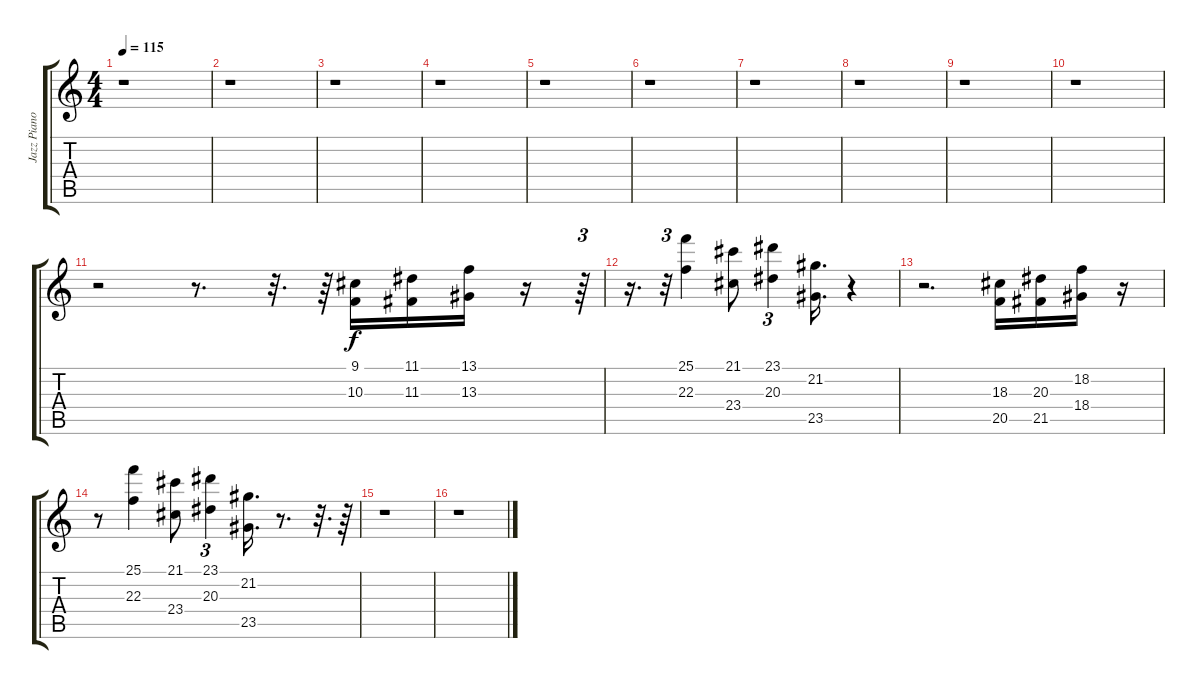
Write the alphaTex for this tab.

\track ("Jazz Piano" "Jazz Piano") {instrument acousticgrandpiano}
\staff {score tabs}
\tuning (E4 B3 G3 D3 A2 E2) {hide}
\ts (4 4)
\tempo 115
\clef g2
\ks c
r.1{dy f} |
r.1 |
r.1 |
r.1 |
r.1 |
r.1 |
r.1 |
r.1 |
r.1 |
r.1 |
r.2 r.8{d} r.32{d} r.64 (9.1 10.3).16 (11.1 11.3).16 (13.1 13.3).16 r.16 r.64{tu (3 2)} |
r.16{d} r.32{tu (3 2)} (25.1 22.3).4 (21.1 23.4).8 (23.1 20.3).4{tu (3 2)} (21.2 23.5).16{d} r.4 |
r.2{d} (18.3 20.5).16 (20.3 21.5).16 (18.2 18.4).16 r.16 |
r.8 (25.1 22.3).4 (21.1 23.4).8 (23.1 20.3).4{tu (3 2)} (21.2 23.5).16{d} r.8{d} r.32{d} r.64 |
r.1 |
r.1
